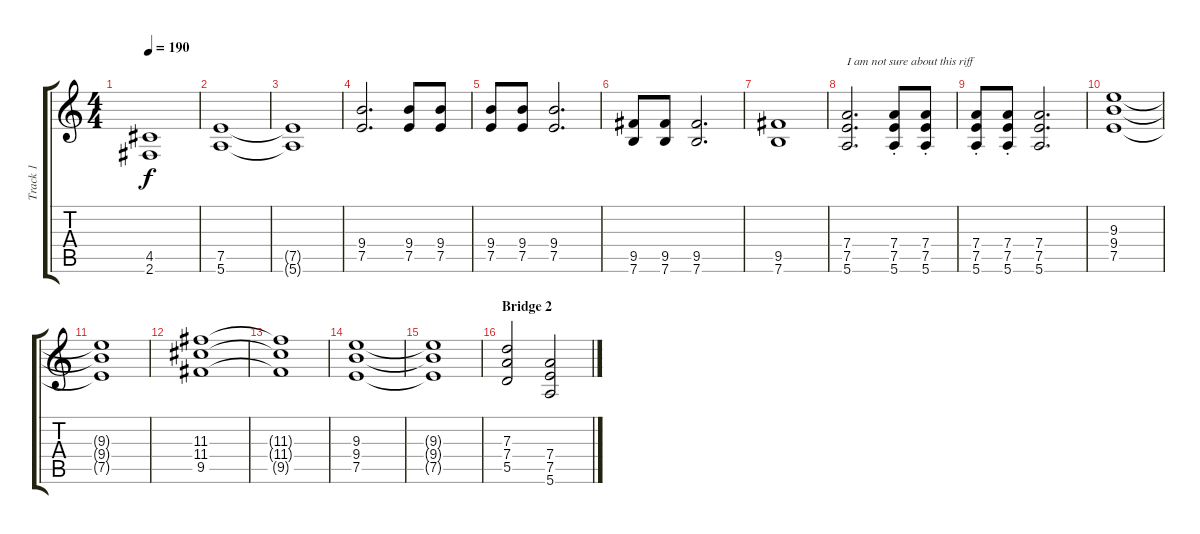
\track ("Track 1" "Track 1") {instrument overdrivenguitar}
\staff {score tabs}
\tuning (E4 B3 G3 D3 A2 E2) {hide}
\ts (4 4)
\tempo 190
\clef g2
\ks c
(4.5 2.6).1{dy f} |
(7.5 5.6).1 |
(7.5{t} 5.6{t}).1 |
(9.4 7.5).2{d} (9.4 7.5).8 (9.4 7.5).8 |
(9.4 7.5).8 (9.4 7.5).8 (9.4 7.5).2{d} |
(9.5 7.6).8 (9.5 7.6).8 (9.5 7.6).2{d} |
(9.5 7.6).1 |
(7.4 7.5 5.6).2{d txt "I am not sure about this riff"} (7.4{st} 7.5{st} 5.6{st}).8 (7.4{st} 7.5{st} 5.6{st}).8 |
(7.4{st} 7.5{st} 5.6{st}).8 (7.4{st} 7.5{st} 5.6{st}).8 (7.4 7.5 5.6).2{d} |
(9.3 9.4 7.5).1 |
(9.3{t} 9.4{t} 7.5{t}).1 |
(11.3 11.4 9.5).1 |
(11.3{t} 11.4{t} 9.5{t}).1 |
(9.3 9.4 7.5).1 |
(9.3{t} 9.4{t} 7.5{t}).1 |
\section ("" "Bridge 2")
(7.3 7.4 5.5).2 (7.4 7.5 5.6).2
